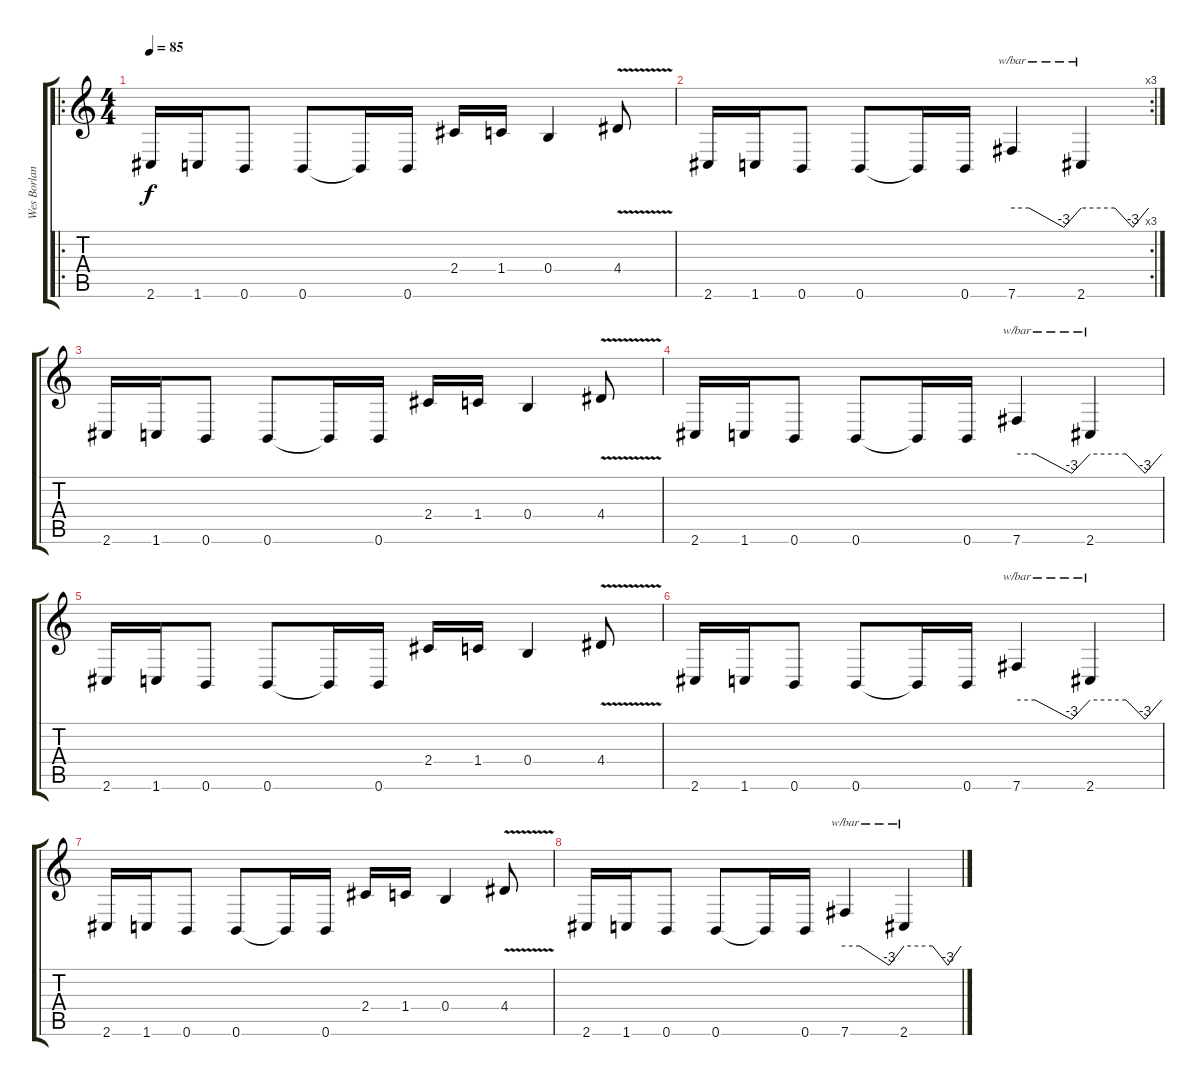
\track ("Wes Borland" "Wes Borlan") {instrument distortionguitar}
\staff {score tabs}
\tuning (Db4 Ab3 E3 B2 Gb2 B1) {hide}
\ro
\ts (4 4)
\tempo 85
\clef g2
\ks c
2.6.16{dy f} 1.6.16 0.6.8 0.6.8 0.6{t}.16 0.6.16 2.4.16 1.4.16 0.4.4 4.4{v}.8 |
\rc 3
2.6.16 1.6.16 0.6.8 0.6.8 0.6{t}.16 0.6.16 7.6.4{tbe (custom default 0 0 15 0 45 -12 60 0)} 2.6.4{tbe (custom default 0 0 30 0 46 -12 60 0)} |
2.6.16 1.6.16 0.6.8 0.6.8 0.6{t}.16 0.6.16 2.4.16 1.4.16 0.4.4 4.4{v}.8 |
2.6.16 1.6.16 0.6.8 0.6.8 0.6{t}.16 0.6.16 7.6.4{tbe (custom default 0 0 15 0 45 -12 60 0)} 2.6.4{tbe (custom default 0 0 30 0 46 -12 60 0)} |
2.6.16 1.6.16 0.6.8 0.6.8 0.6{t}.16 0.6.16 2.4.16 1.4.16 0.4.4 4.4{v}.8 |
2.6.16 1.6.16 0.6.8 0.6.8 0.6{t}.16 0.6.16 7.6.4{tbe (custom default 0 0 15 0 45 -12 60 0)} 2.6.4{tbe (custom default 0 0 30 0 46 -12 60 0)} |
2.6.16 1.6.16 0.6.8 0.6.8 0.6{t}.16 0.6.16 2.4.16 1.4.16 0.4.4 4.4{v}.8 |
2.6.16 1.6.16 0.6.8 0.6.8 0.6{t}.16 0.6.16 7.6.4{tbe (custom default 0 0 15 0 45 -12 60 0)} 2.6.4{tbe (custom default 0 0 30 0 46 -12 60 0)}
